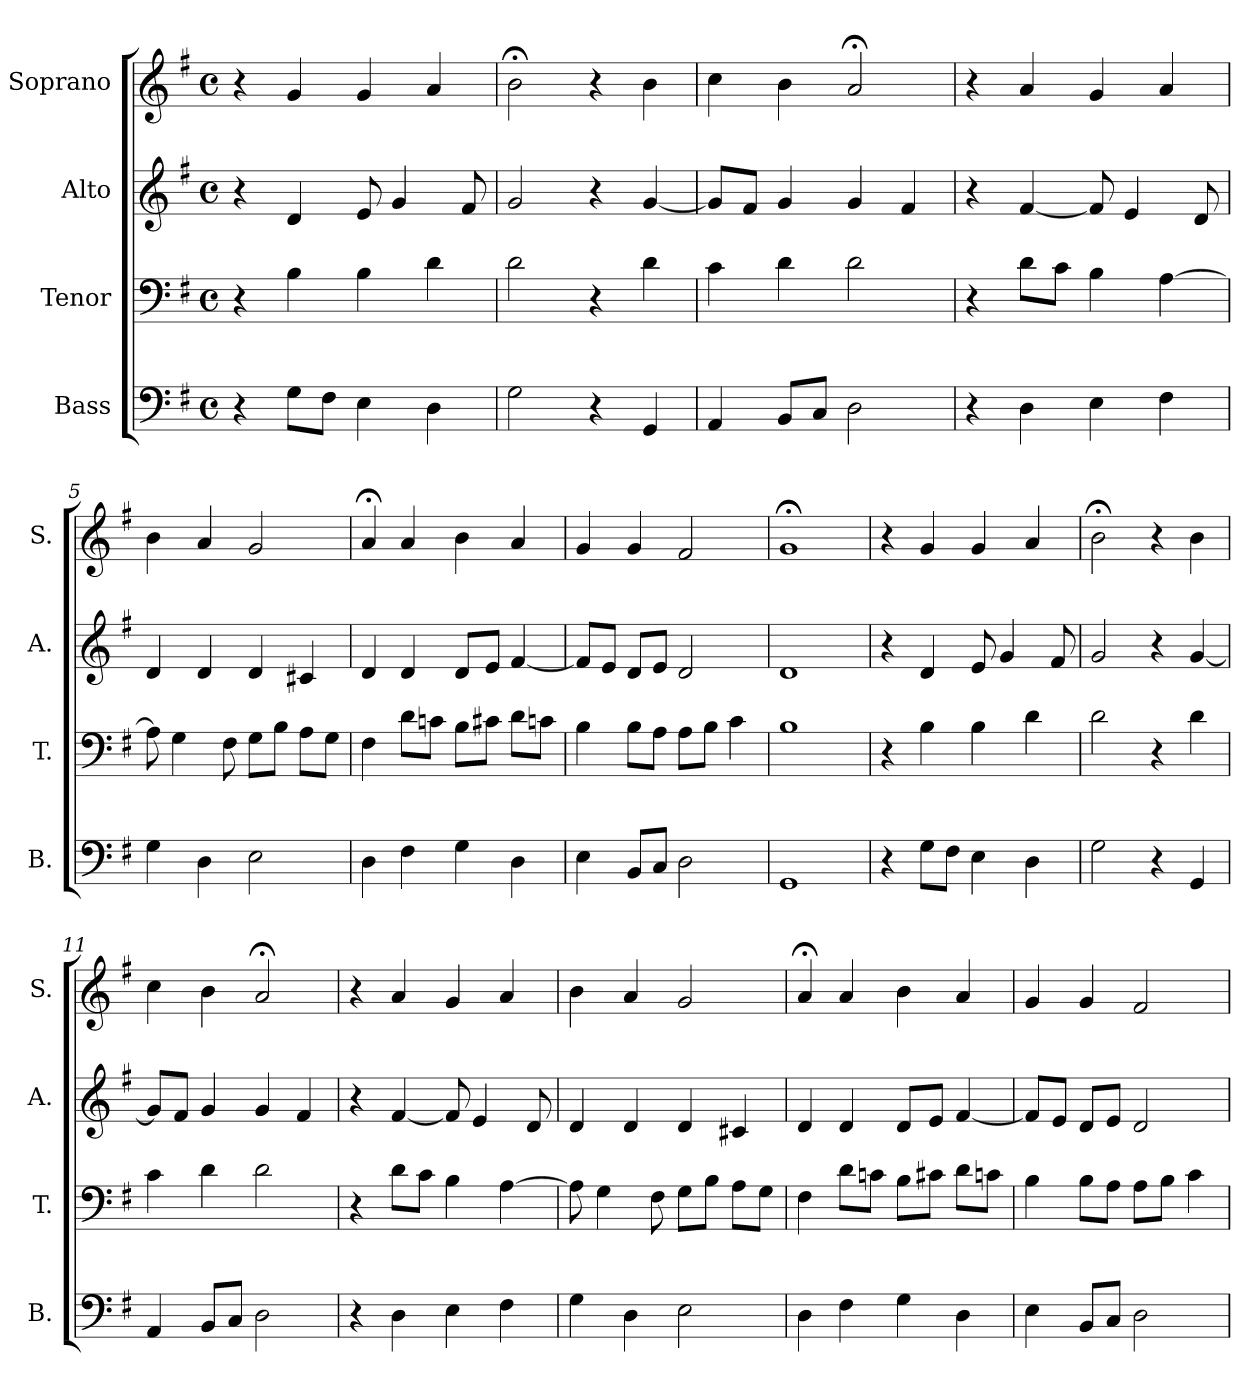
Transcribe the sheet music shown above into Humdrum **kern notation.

**kern	**kern	**kern	**kern
*part4	*part3	*part2	*part1
*staff4	*staff3	*staff2	*staff1
*I"Bass	*I"Tenor	*I"Alto	*I"Soprano
*I'B.	*I'T.	*I'A.	*I'S.
*clefF4	*clefF4	*clefG2	*clefG2
*k[f#]	*k[f#]	*k[f#]	*k[f#]
*G:	*G:	*G:	*G:
*M4/4	*M4/4	*M4/4	*M4/4
*met(c)	*met(c)	*met(c)	*met(c)
=1	=1	=1	=1
4r	4r	4r	4r
8G\L	4B\	4d/	4g/
8F#\J	.	.	.
4E\	4B\	8e/	4g/
.	.	4g/	.
4D\	4d\	.	4a/
.	.	8f#/	.
=2	=2	=2	=2
2G\	2d\	2g/	2b;<\
4r	4r	4r	4r
4GG/	4d\	[4g/	4b\
=3	=3	=3	=3
4AA/	4c\	8g/L]	4cc\
.	.	8f#/J	.
8BB/L	4d\	4g/	4b\
8C/J	.	.	.
2D\	2d\	4g/	2a;</
.	.	4f#/	.
=4	=4	=4	=4
4r	4r	4r	4r
4D\	8d\L	[4f#/	4a/
.	8c\J	.	.
4E\	4B\	8f#/]	4g/
.	.	4e/	.
4F#\	[4A\	.	4a/
.	.	8d/	.
=5	=5	=5	=5
4G\	8A\]	4d/	4b\
.	4G\	.	.
4D\	.	4d/	4a/
.	8F#\	.	.
2E\	8G\L	4d/	2g/
.	8B\J	.	.
.	8A\L	4c#X/	.
.	8G\J	.	.
!!LO:LB:g=z
=6	=6	=6	=6
4D\	4F#\	4d/	4a;</
4F#\	8d\L	4d/	4a/
.	8cn\J	.	.
4G\	8B\L	8d/L	4b\
.	8c#X\J	8e/J	.
4D\	8d\L	[4f#/	4a/
.	8cn\J	.	.
=7	=7	=7	=7
4E\	4B\	8f#/L]	4g/
.	.	8e/J	.
8BB/L	8B\L	8d/L	4g/
8C/J	8A\J	8e/J	.
2D\	8A\L	2d/	2f#/
.	8B\J	.	.
.	4c\	.	.
=8	=8	=8	=8
1GG	1B	1d	1g;<
=9	=9	=9	=9
4r	4r	4r	4r
8G\L	4B\	4d/	4g/
8F#\J	.	.	.
4E\	4B\	8e/	4g/
.	.	4g/	.
4D\	4d\	.	4a/
.	.	8f#/	.
=10	=10	=10	=10
2G\	2d\	2g/	2b;<\
4r	4r	4r	4r
4GG/	4d\	[4g/	4b\
=11	=11	=11	=11
4AA/	4c\	8g/L]	4cc\
.	.	8f#/J	.
8BB/L	4d\	4g/	4b\
8C/J	.	.	.
2D\	2d\	4g/	2a;</
.	.	4f#/	.
!!LO:LB:g=z
=12	=12	=12	=12
4r	4r	4r	4r
4D\	8d\L	[4f#/	4a/
.	8c\J	.	.
4E\	4B\	8f#/]	4g/
.	.	4e/	.
4F#\	[4A\	.	4a/
.	.	8d/	.
=13	=13	=13	=13
4G\	8A\]	4d/	4b\
.	4G\	.	.
4D\	.	4d/	4a/
.	8F#\	.	.
2E\	8G\L	4d/	2g/
.	8B\J	.	.
.	8A\L	4c#X/	.
.	8G\J	.	.
=14	=14	=14	=14
4D\	4F#\	4d/	4a;</
4F#\	8d\L	4d/	4a/
.	8cn\J	.	.
4G\	8B\L	8d/L	4b\
.	8c#X\J	8e/J	.
4D\	8d\L	[4f#/	4a/
.	8cn\J	.	.
=15	=15	=15	=15
4E\	4B\	8f#/L]	4g/
.	.	8e/J	.
8BB/L	8B\L	8d/L	4g/
8C/J	8A\J	8e/J	.
2D\	8A\L	2d/	2f#/
.	8B\J	.	.
.	4c\	.	.
=	=	=	=
*-	*-	*-	*-
